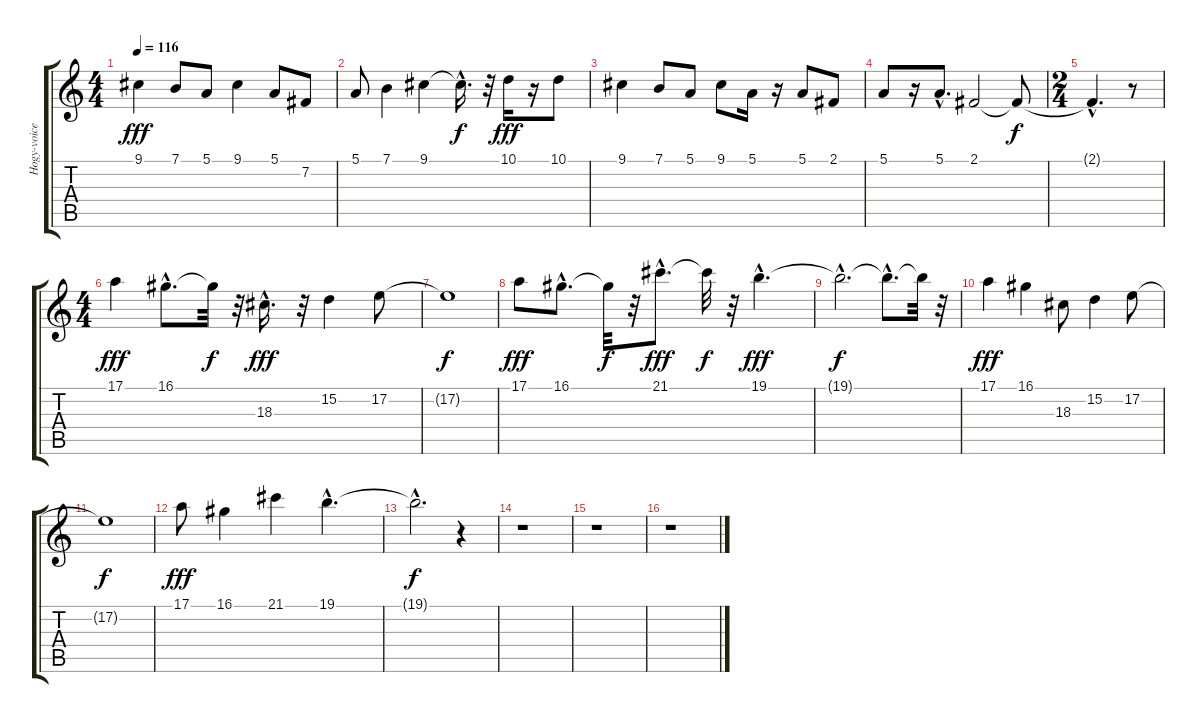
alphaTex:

\track ("Hogy-voice" "Hogy-voice") {instrument altosax}
\staff {score tabs}
\tuning (E4 B3 G3 D3 A2 E2) {hide}
\ts (4 4)
\tempo 116
\clef g2
\ks c
9.1.4{dy fff} 7.1.8 5.1.8 9.1.4 5.1.8 7.2.8 |
5.1.8 7.1.4 9.1.4 9.1{hac t}.16{d dy f} r.32 10.1.16{dy fff} r.16 10.1.8 |
9.1.4 7.1.8 5.1.8 9.1.8 5.1.16 r.16 5.1.8 2.1.8 |
5.1.8 r.16 5.1{hac}.8{d} 2.1.2 2.1{t}.8{dy f} |
\ts (2 4)
2.1{hac t}.4{d} r.8 |
\ts (4 4)
17.1.4{dy fff} 16.1{hac}.8{d} 16.1{t}.32{dy f} r.32 18.3{hac}.16{d dy fff} r.32 15.2.4 17.2.8 |
17.2{t}.1{dy f} |
17.1.8{dy fff} 16.1{hac}.8{d} 16.1{t}.32{dy f} r.32 21.1{hac}.8{d dy fff} 21.1{t}.32{dy f} r.32 19.1{hac}.4{d dy fff} |
19.1{hac t}.2{d dy f} 19.1{hac t}.8{d} 19.1{t}.32 r.32 |
17.1.4{dy fff} 16.1.4 18.3.8 15.2.4 17.2.8 |
17.2{t}.1{dy f} |
17.1.8{dy fff} 16.1.4 21.1.4 19.1{hac}.4{d} |
19.1{hac t}.2{d dy f} r.4 |
r.1 |
r.1 |
r.1
